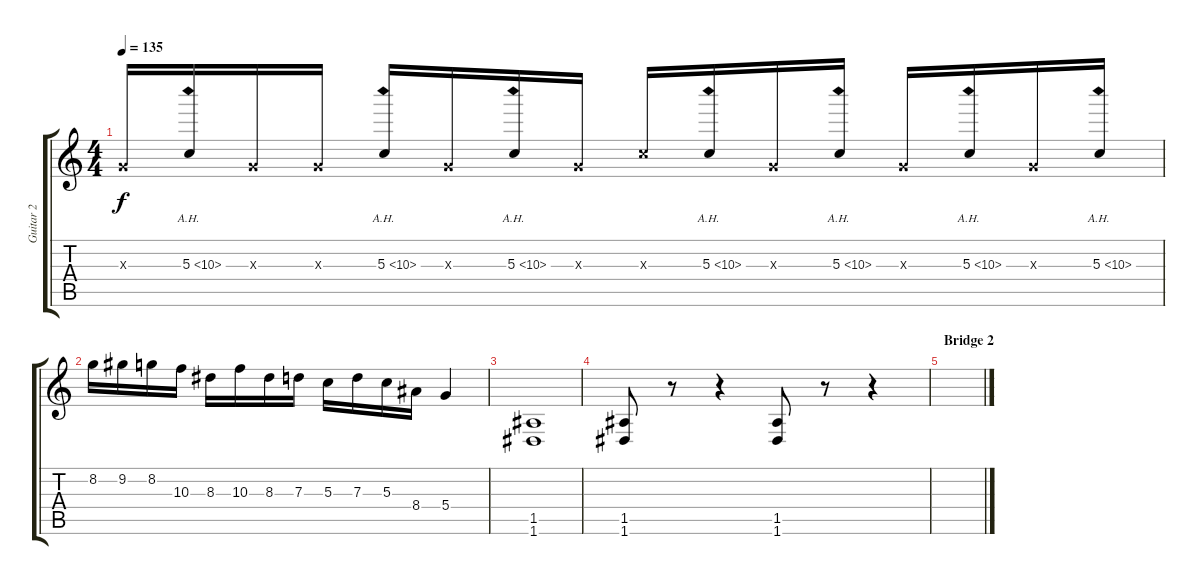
\track ("Guitar 2" "Guitar 2") {instrument distortionguitar}
\staff {score tabs}
\tuning (E4 B3 G3 D3 A2 D2) {hide}
\ts (4 4)
\tempo 135
\clef g2
\ks c
0.3{x}.16{dy f} 5.3{ah 5}.16 0.3{x}.16 0.3{x}.16 5.3{ah 5}.16 0.3{x}.16 5.3{ah 5}.16 0.3{x}.16 5.3{x}.16 5.3{ah 5}.16 0.3{x}.16 5.3{ah 5}.16 0.3{x}.16 5.3{ah 5}.16 0.3{x}.16 5.3{ah 5}.16 |
8.2.16 9.2.16 8.2.16 10.3.16 8.3.16 10.3.16 8.3.16 7.3.16 5.3.16 7.3.16 5.3.16 8.4.16 5.4.4 |
(1.5 1.6).1 |
(1.5 1.6).8 r.8 r.4 (1.5 1.6).8 r.8 r.4 |
\section ("" "Bridge 2")
